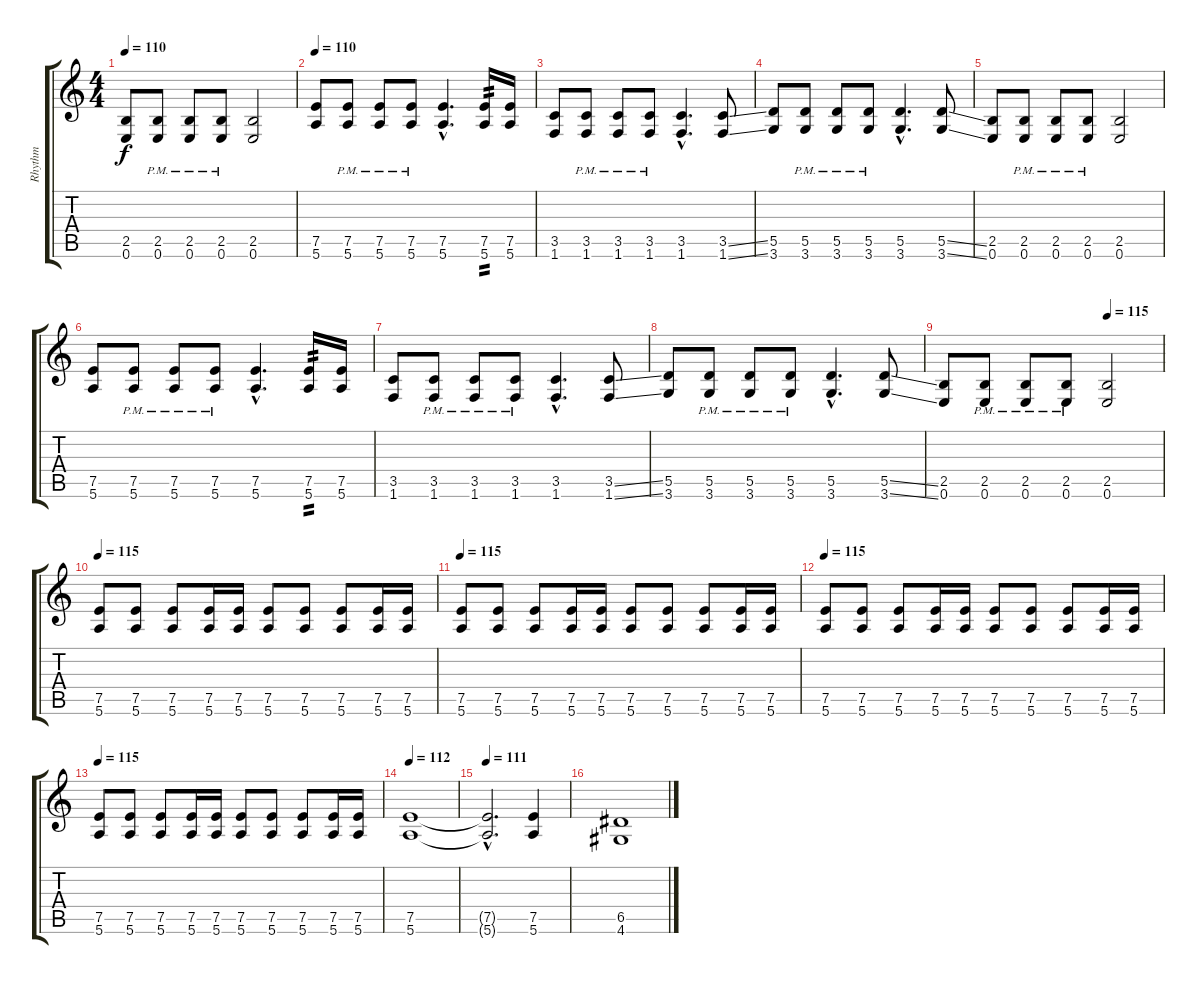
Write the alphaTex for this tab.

\track ("Rhythm" "Rhythm") {instrument distortionguitar}
\staff {score tabs}
\tuning (E4 B3 G3 D3 A2 E2) {hide}
\ts (4 4)
\tempo 110
\clef g2
\ks c
(2.5 0.6).8{dy f} (2.5{pm} 0.6{pm}).8 (2.5{pm} 0.6{pm}).8 (2.5{pm} 0.6{pm}).8 (2.5 0.6).2 |
\tempo 110
(7.5 5.6).8 (7.5{pm} 5.6{pm}).8 (7.5{pm} 5.6{pm}).8 (7.5{pm} 5.6{pm}).8 (7.5{hac} 5.6{hac}).4{d} (7.5 5.6).16{tp 2} (7.5 5.6).16 |
(3.5 1.6).8 (3.5{pm} 1.6{pm}).8 (3.5{pm} 1.6{pm}).8 (3.5{pm} 1.6{pm}).8 (3.5{hac} 1.6{hac}).4{d} (3.5{ss} 1.6{ss}).8 |
(5.5 3.6).8 (5.5{pm} 3.6{pm}).8 (5.5{pm} 3.6{pm}).8 (5.5{pm} 3.6{pm}).8 (5.5{hac} 3.6{hac}).4{d} (5.5{ss} 3.6{ss}).8 |
(2.5 0.6).8 (2.5{pm} 0.6{pm}).8 (2.5{pm} 0.6{pm}).8 (2.5{pm} 0.6{pm}).8 (2.5 0.6).2 |
(7.5 5.6).8 (7.5{pm} 5.6{pm}).8 (7.5{pm} 5.6{pm}).8 (7.5{pm} 5.6{pm}).8 (7.5{hac} 5.6{hac}).4{d} (7.5 5.6).16{tp 2} (7.5 5.6).16 |
(3.5 1.6).8 (3.5{pm} 1.6{pm}).8 (3.5{pm} 1.6{pm}).8 (3.5{pm} 1.6{pm}).8 (3.5{hac} 1.6{hac}).4{d} (3.5{ss} 1.6{ss}).8 |
(5.5 3.6).8 (5.5{pm} 3.6{pm}).8 (5.5{pm} 3.6{pm}).8 (5.5{pm} 3.6{pm}).8 (5.5{hac} 3.6{hac}).4{d} (5.5{ss} 3.6{ss}).8 |
\tempo (115 0.75)
(2.5 0.6).8 (2.5{pm} 0.6{pm}).8 (2.5{pm} 0.6{pm}).8 (2.5{pm} 0.6{pm}).8 (2.5 0.6).2 |
\tempo 115
(7.5 5.6).8 (7.5 5.6).8 (7.5 5.6).8 (7.5 5.6).16 (7.5 5.6).16 (7.5 5.6).8 (7.5 5.6).8 (7.5 5.6).8 (7.5 5.6).16 (7.5 5.6).16 |
\tempo 115
(7.5 5.6).8 (7.5 5.6).8 (7.5 5.6).8 (7.5 5.6).16 (7.5 5.6).16 (7.5 5.6).8 (7.5 5.6).8 (7.5 5.6).8 (7.5 5.6).16 (7.5 5.6).16 |
\tempo 115
(7.5 5.6).8 (7.5 5.6).8 (7.5 5.6).8 (7.5 5.6).16 (7.5 5.6).16 (7.5 5.6).8 (7.5 5.6).8 (7.5 5.6).8 (7.5 5.6).16 (7.5 5.6).16 |
\tempo 115
(7.5 5.6).8 (7.5 5.6).8 (7.5 5.6).8 (7.5 5.6).16 (7.5 5.6).16 (7.5 5.6).8 (7.5 5.6).8 (7.5 5.6).8 (7.5 5.6).16 (7.5 5.6).16 |
\tempo 112
(7.5 5.6).1 |
\tempo 111
(7.5{hac t} 5.6{hac t}).2{d} (7.5 5.6).4 |
(6.5 4.6).1
